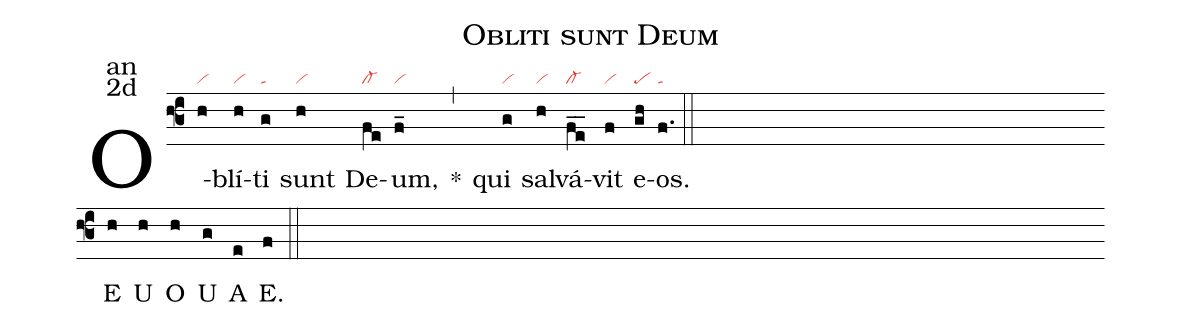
name:Obliti sunt Deum;
office-part:an;
mode:2d;
nabc-lines:1;
%%
(f3) O(h|vi)blí(h|vi)ti(g|ta) sunt(h|vi) De(fe|cl-)um,(f_|vi) <sp>*</sp>(,) qui(g|vi) sal(h|vi)vá(fe__|cl-)vit(f|vi) e(gh|pe)os.(f.|ta) (::Z-) <eu>E(h) U(h) O(h) U(g) A(e) E.(f) </eu>(::)
